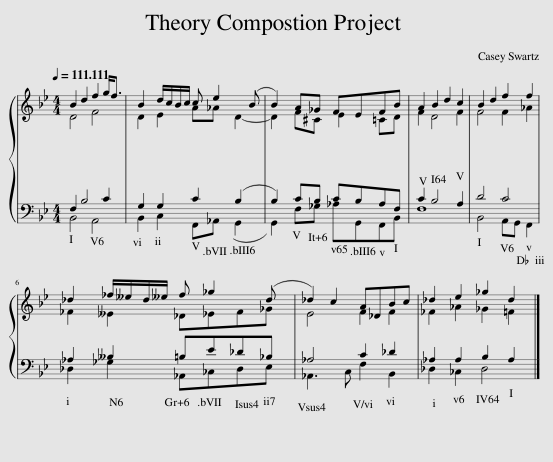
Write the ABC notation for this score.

X:1
%%score { ( 1 2 ) | ( 3 4 ) }
L:1/8
Q:1/4=111
M:4/4
I:linebreak $
K:Bb
V:1 treble
V:2 treble
V:3 bass
V:4 bass
V:1
 B2 d2 f2 g<f | B2 d/c/B/c/ c e2 (B | B2) A_G FEFB | A2 B2 d2 c2 | B2 d2 f2 f2 |$ %5
 _d2 _f/__e/d/__e/ f _g2 (d | _d2) c2 A_DBc | _d2 e2 _g2 d2 |] %8
V:2
 D4 F4 | D2 E2 A_A D2- | D2 F^C E2 =CD | F2 D4 F2 | F4 F2 _A2 |$ %5
 _F2 __E2 _D_EF_G | E4 F2 F2 | _F2 _A2 _G2 =F2 |] %8
V:3
 F,2 B,4 C2 | G,2 G,2 C2 (B,2 | B,2) CB, CB,_A,F, | C2 B,4 A,2 | D4 C4 |$ %5
 _A,2 __B,2 =B,E_D_B, | _A,4 C2 _D2 | _A,2 A,2 B,2 A,2 |] %8
V:4
 B,,4 A,,4 | B,,2 C,2 F,,_A,, (G,,2 | G,,2) F,_G, _A,G,,F,,B,, | F,8 | B,,4 A,,G,, F,,2 |$ %5
 _D,2 _G,2 _A,,_C,D,E, | _A,,3 C, F,2 B,,2 | _D,2 _C,2 D,4 |] %8
